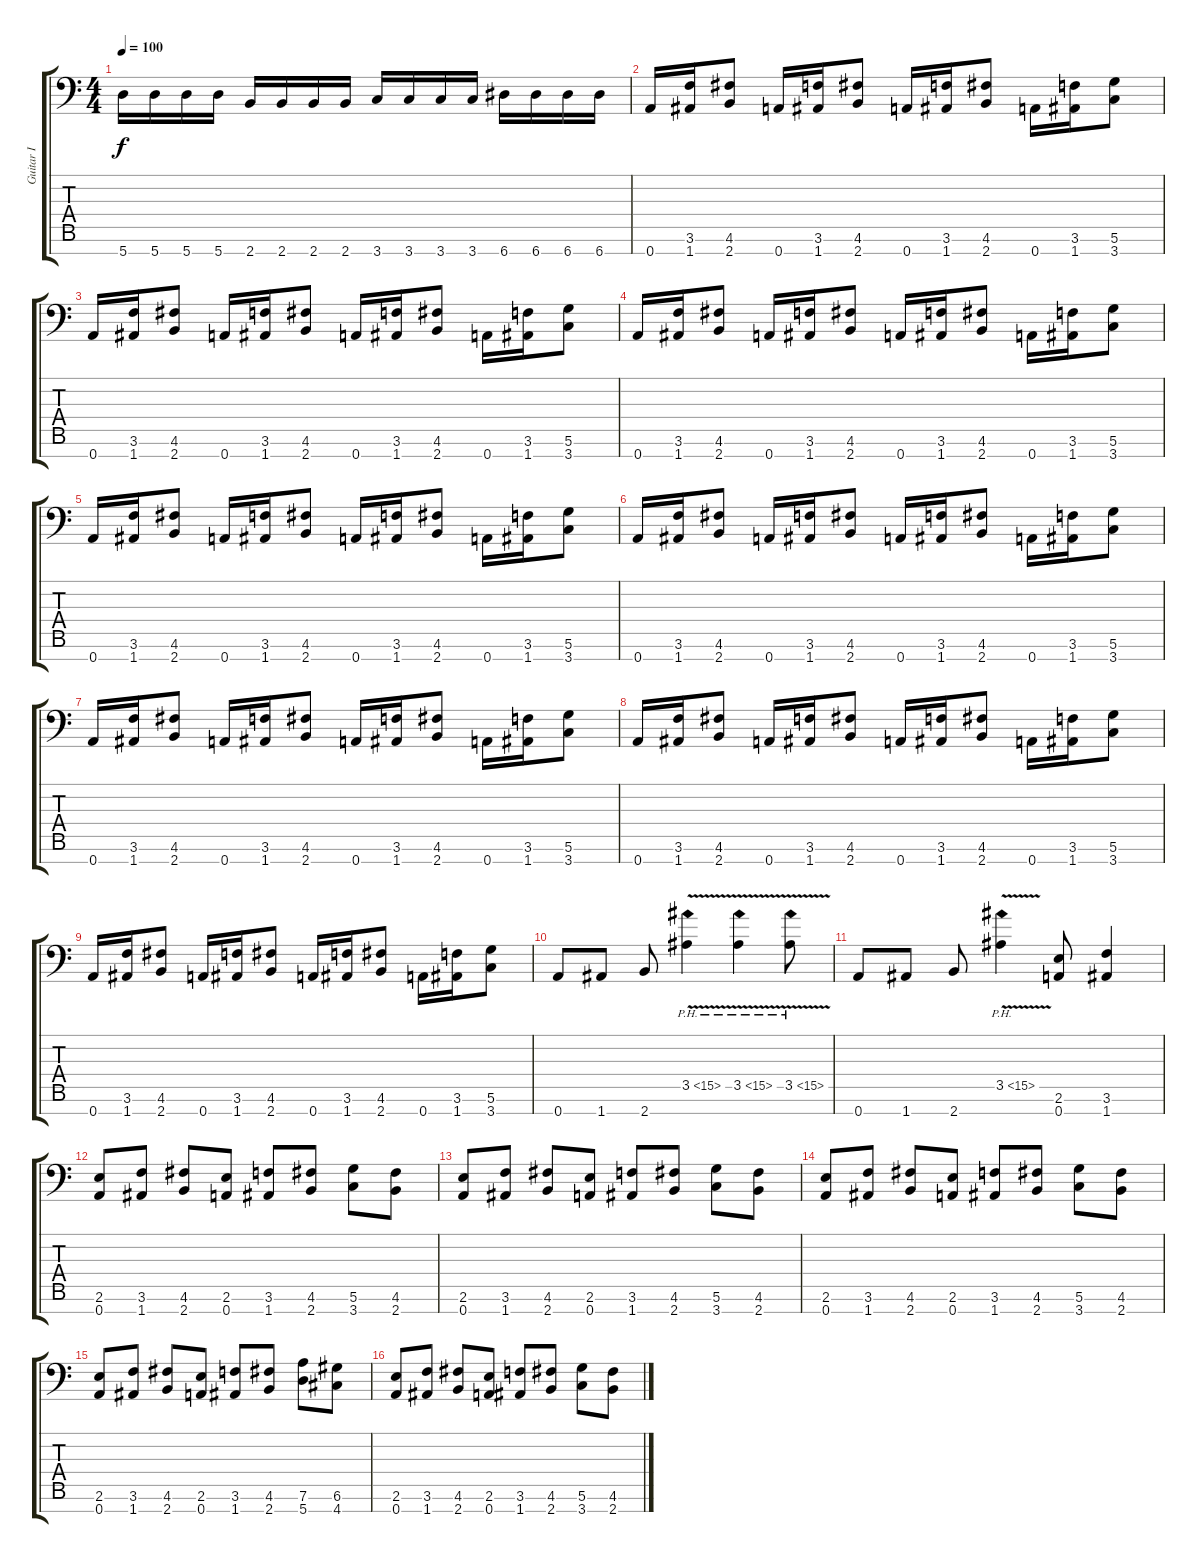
\track ("Guitar I" "Guitar I") {instrument overdrivenguitar}
\staff {score tabs}
\tuning (D4 A3 F3 C3 G2 D2 A1) {hide}
\ts (4 4)
\tempo 100
\clef f4
\ks c
5.7.16{dy f} 5.7.16 5.7.16 5.7.16 2.7.16 2.7.16 2.7.16 2.7.16 3.7.16 3.7.16 3.7.16 3.7.16 6.7.16 6.7.16 6.7.16 6.7.16 |
0.7.16 (3.6 1.7).16 (4.6 2.7).8 0.7.16 (3.6 1.7).16 (4.6 2.7).8 0.7.16 (3.6 1.7).16 (4.6 2.7).8 0.7.16 (3.6 1.7).16 (5.6 3.7).8 |
0.7.16 (3.6 1.7).16 (4.6 2.7).8 0.7.16 (3.6 1.7).16 (4.6 2.7).8 0.7.16 (3.6 1.7).16 (4.6 2.7).8 0.7.16 (3.6 1.7).16 (5.6 3.7).8 |
0.7.16 (3.6 1.7).16 (4.6 2.7).8 0.7.16 (3.6 1.7).16 (4.6 2.7).8 0.7.16 (3.6 1.7).16 (4.6 2.7).8 0.7.16 (3.6 1.7).16 (5.6 3.7).8 |
0.7.16 (3.6 1.7).16 (4.6 2.7).8 0.7.16 (3.6 1.7).16 (4.6 2.7).8 0.7.16 (3.6 1.7).16 (4.6 2.7).8 0.7.16 (3.6 1.7).16 (5.6 3.7).8 |
0.7.16 (3.6 1.7).16 (4.6 2.7).8 0.7.16 (3.6 1.7).16 (4.6 2.7).8 0.7.16 (3.6 1.7).16 (4.6 2.7).8 0.7.16 (3.6 1.7).16 (5.6 3.7).8 |
0.7.16 (3.6 1.7).16 (4.6 2.7).8 0.7.16 (3.6 1.7).16 (4.6 2.7).8 0.7.16 (3.6 1.7).16 (4.6 2.7).8 0.7.16 (3.6 1.7).16 (5.6 3.7).8 |
0.7.16 (3.6 1.7).16 (4.6 2.7).8 0.7.16 (3.6 1.7).16 (4.6 2.7).8 0.7.16 (3.6 1.7).16 (4.6 2.7).8 0.7.16 (3.6 1.7).16 (5.6 3.7).8 |
0.7.16 (3.6 1.7).16 (4.6 2.7).8 0.7.16 (3.6 1.7).16 (4.6 2.7).8 0.7.16 (3.6 1.7).16 (4.6 2.7).8 0.7.16 (3.6 1.7).16 (5.6 3.7).8 |
0.7.8{balance 8} 1.7.8 2.7.8 3.5{ph 12 v}.4 3.5{ph 12 v}.4 3.5{ph 12 v}.8 |
0.7.8 1.7.8 2.7.8 3.5{ph 12 v}.4 (2.6 0.7).8{balance 0} (3.6 1.7).4 |
(2.6 0.7).8 (3.6 1.7).8 (4.6 2.7).8 (2.6 0.7).8 (3.6 1.7).8 (4.6 2.7).8 (5.6 3.7).8 (4.6 2.7).8 |
(2.6 0.7).8 (3.6 1.7).8 (4.6 2.7).8 (2.6 0.7).8 (3.6 1.7).8 (4.6 2.7).8 (5.6 3.7).8 (4.6 2.7).8 |
(2.6 0.7).8 (3.6 1.7).8 (4.6 2.7).8 (2.6 0.7).8 (3.6 1.7).8 (4.6 2.7).8 (5.6 3.7).8 (4.6 2.7).8 |
(2.6 0.7).8 (3.6 1.7).8 (4.6 2.7).8 (2.6 0.7).8 (3.6 1.7).8 (4.6 2.7).8 (7.6 5.7).8 (6.6 4.7).8 |
(2.6 0.7).8 (3.6 1.7).8 (4.6 2.7).8 (2.6 0.7).8 (3.6 1.7).8 (4.6 2.7).8 (5.6 3.7).8 (4.6 2.7).8
